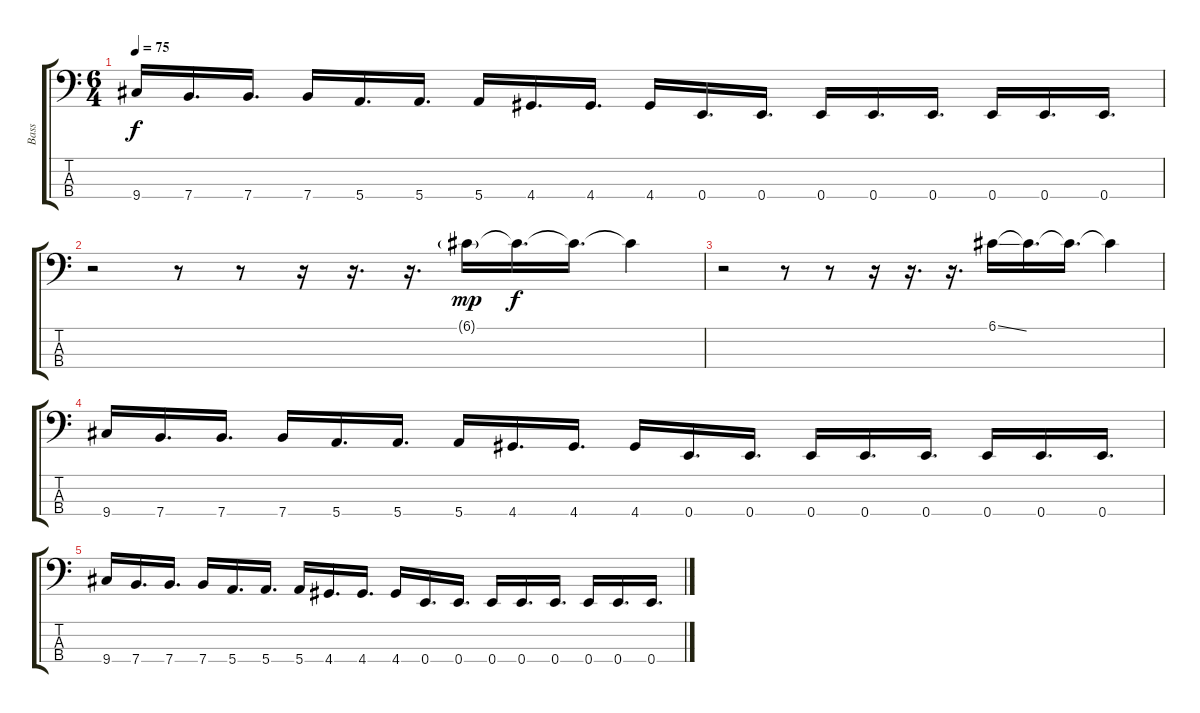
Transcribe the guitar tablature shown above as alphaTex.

\track ("Bass" "Bass") {instrument electricbassfinger}
\staff {score tabs}
\tuning (G2 D2 A1 E1) {hide}
\ts (6 4)
\tempo 75
\clef f4
\ks c
9.4.16{dy f} 7.4.16{d} 7.4.16{d} 7.4.16 5.4.16{d} 5.4.16{d} 5.4.16 4.4.16{d} 4.4.16{d} 4.4.16 0.4.16{d} 0.4.16{d} 0.4.16 0.4.16{d} 0.4.16{d} 0.4.16 0.4.16{d} 0.4.16{d} |
r.2 r.8 r.8 r.16 r.16{d} r.16{d} 6.1{g}.16{dy mp} 6.1{t}.16{d dy f} 6.1{t}.16{d} 6.1{t}.4 |
r.2 r.8 r.8 r.16 r.16{d} r.16{d} 6.1{ss}.16 6.1{t}.16{d} 6.1{t}.16{d} 6.1{t}.4 |
9.4.16 7.4.16{d} 7.4.16{d} 7.4.16 5.4.16{d} 5.4.16{d} 5.4.16 4.4.16{d} 4.4.16{d} 4.4.16 0.4.16{d} 0.4.16{d} 0.4.16 0.4.16{d} 0.4.16{d} 0.4.16 0.4.16{d} 0.4.16{d} |
9.4.16 7.4.16{d} 7.4.16{d} 7.4.16 5.4.16{d} 5.4.16{d} 5.4.16 4.4.16{d} 4.4.16{d} 4.4.16 0.4.16{d} 0.4.16{d} 0.4.16 0.4.16{d} 0.4.16{d} 0.4.16 0.4.16{d} 0.4.16{d}
